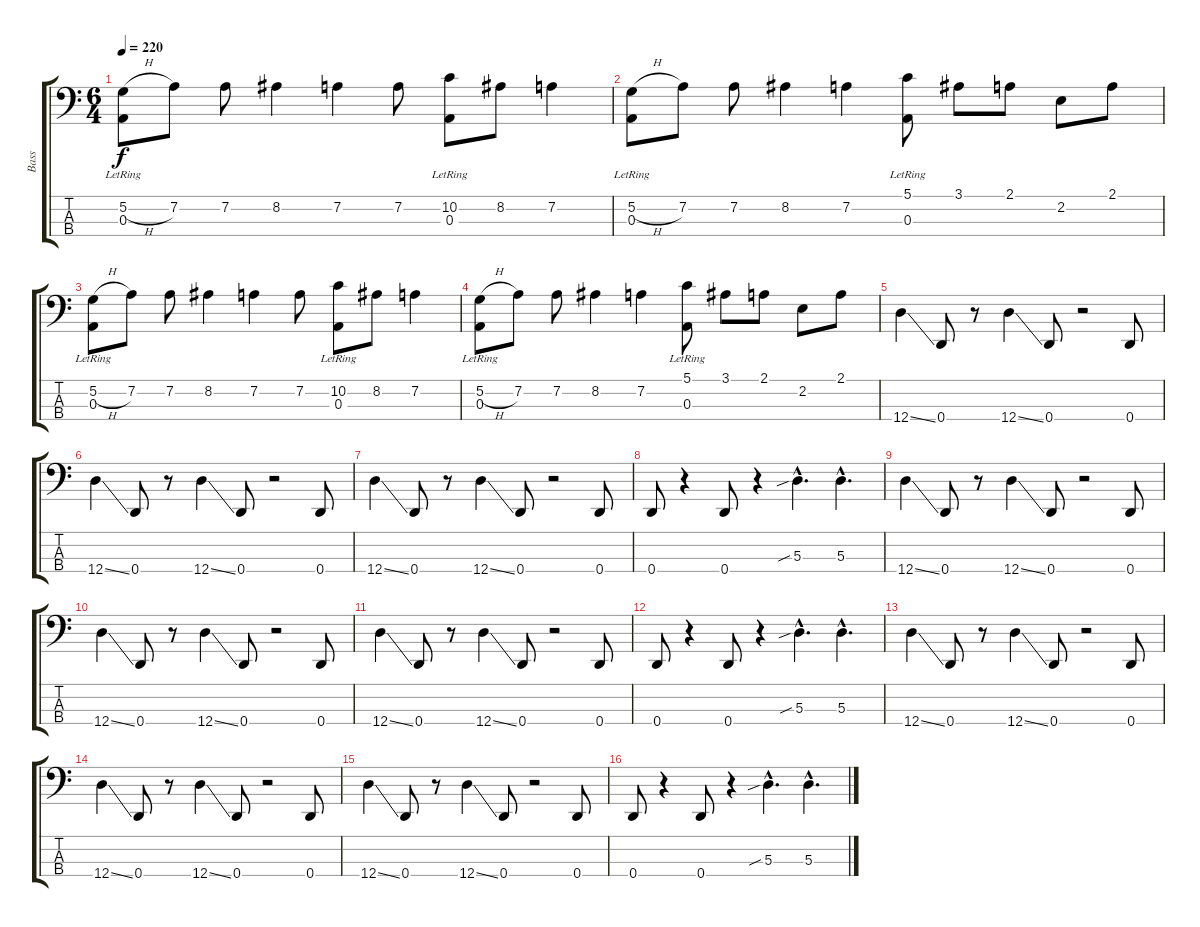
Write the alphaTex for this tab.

\track ("Bass" "Bass") {instrument electricbassfinger}
\staff {score tabs}
\tuning (G2 D2 A1 D1) {hide}
\ts (6 4)
\tempo 220
\clef f4
\ks c
(5.2{h} 0.3{lr}).8{dy f} 7.2.8 7.2.8 8.2.4 7.2.4 7.2.8 (10.2 0.3{lr}).8 8.2.8 7.2.4 |
(5.2{h} 0.3{lr}).8 7.2.8 7.2.8 8.2.4 7.2.4 (5.1 0.3{lr}).8 3.1.8 2.1.8 2.2.8 2.1.8 |
(5.2{h} 0.3{lr}).8 7.2.8 7.2.8 8.2.4 7.2.4 7.2.8 (10.2 0.3{lr}).8 8.2.8 7.2.4 |
(5.2{h} 0.3{lr}).8 7.2.8 7.2.8 8.2.4 7.2.4 (5.1 0.3{lr}).8 3.1.8 2.1.8 2.2.8 2.1.8 |
12.4{ss}.4 0.4.8 r.8 12.4{ss}.4 0.4.8 r.2 0.4.8 |
12.4{ss}.4 0.4.8 r.8 12.4{ss}.4 0.4.8 r.2 0.4.8 |
12.4{ss}.4 0.4.8 r.8 12.4{ss}.4 0.4.8 r.2 0.4.8 |
0.4.8 r.4 0.4.8 r.4 5.3{sib hac}.4{d} 5.3{hac}.4{d} |
12.4{ss}.4 0.4.8 r.8 12.4{ss}.4 0.4.8 r.2 0.4.8 |
12.4{ss}.4 0.4.8 r.8 12.4{ss}.4 0.4.8 r.2 0.4.8 |
12.4{ss}.4 0.4.8 r.8 12.4{ss}.4 0.4.8 r.2 0.4.8 |
0.4.8 r.4 0.4.8 r.4 5.3{sib hac}.4{d} 5.3{hac}.4{d} |
12.4{ss}.4 0.4.8 r.8 12.4{ss}.4 0.4.8 r.2 0.4.8 |
12.4{ss}.4 0.4.8 r.8 12.4{ss}.4 0.4.8 r.2 0.4.8 |
12.4{ss}.4 0.4.8 r.8 12.4{ss}.4 0.4.8 r.2 0.4.8 |
0.4.8 r.4 0.4.8 r.4 5.3{sib hac}.4{d} 5.3{hac}.4{d}
